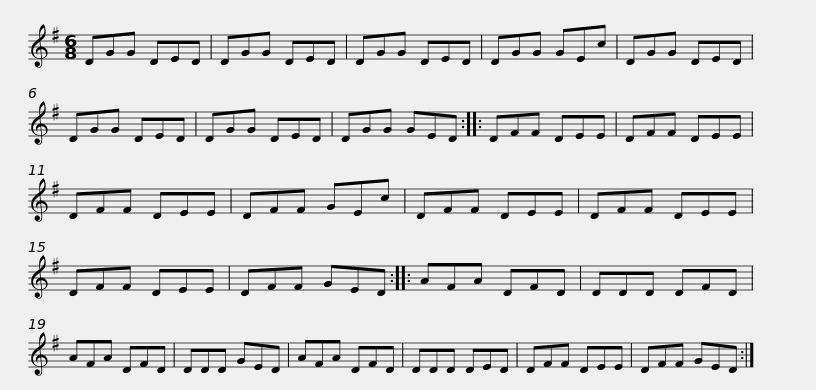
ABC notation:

X:1
L:1/8
M:6/8
I:linebreak $
K:G
V:1 treble
V:1
 DGG DED | DGG DED | DGG DED | DGG GEc | DGG DED | %5
 DGG DED | DGG DED |$ DGG GED :: DFF DEE | DFF DEE | %10
 DFF DEE | DFF GEc | DFF DEE | DFF DEE |$ DFF DEE | %15
 DFF GED :: AFA DFD | DDD DFD | AFA DFD | DDD GED | %20
 AFA DFD |$ DDD DED | DFF DEE | DFF GED :| %24
